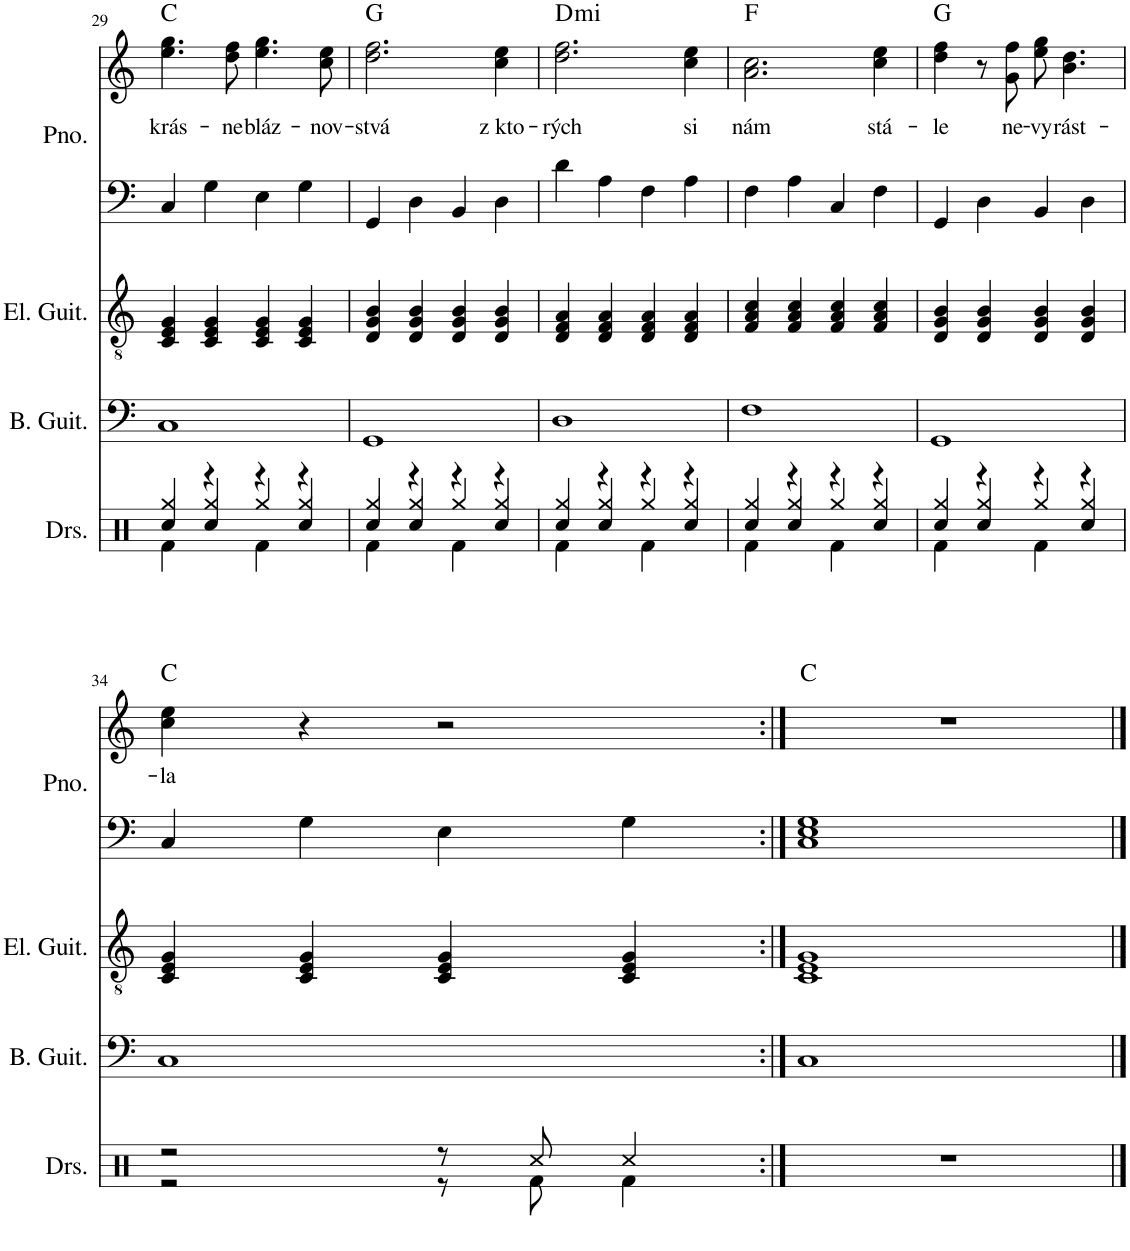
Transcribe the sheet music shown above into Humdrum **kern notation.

**kern	**kern	**kern	**kern	**kern	**text	**harte
*part4	*part3	*part2	*part1	*part1	*part1	*part1
*staff5	*staff4	*staff3	*staff2	*staff1	*staff1	*
*I"Bicia súprava	*I"Basová gitara	*I"Elektrická gitara	*I"Piano	*	*	*
*	*	*	*I'Pno.	*	*	*
!!LO:PB:g=z
*clefX	*clefF4	*clefGv2	*clefF4	*clefG2	*	*
*	*Trd7c12	*	*	*	*	*
*k[]	*k[]	*k[]	*k[]	*k[]	*	*
*M4/4	*M4/4	*M4/4	*M4/4	*M4/4	*	*
=29	=29	=29	=29	=29	=29	=29
*^	*	*	*	*	*	*
*	*^	*	*	*	*	*	*
!	!	!	!	!	!	!	!LO:LY:b	!
4Rcc/	4Rf\	4Rgg/	1C	4C/ 4E/ 4G/	4C/	4.ee\ 4.gg\	krás-	C:maj
4Rcc/	4r	4Rgg/	.	4C/ 4E/ 4G/	4G\	.	.	.
!	!	!	!	!	!	!	!LO:LY:b	!
.	.	.	.	.	.	8dd\ 8ff\	-ne	.
!	!	!	!	!	!	!	!LO:LY:b	!
4r	4Rf\	4Rgg/	.	4C/ 4E/ 4G/	4E\	4.ee\ 4.gg\	bláz-	.
4Rcc/	4r	4Rgg/	.	4C/ 4E/ 4G/	4G\	.	.	.
!	!	!	!	!	!	!	!LO:LY:b	!
.	.	.	.	.	.	8cc\ 8ee\	-nov-	.
=30	=30	=30	=30	=30	=30	=30	=30	=30
!	!	!	!	!	!	!	!LO:LY:b	!
4Rcc/	4Rf\	4Rgg/	1GG	4D/ 4G/ 4B/	4GG/	2.dd\ 2.ff\	-stvá	G:maj
4Rcc/	4r	4Rgg/	.	4D/ 4G/ 4B/	4D\	.	.	.
4r	4Rf\	4Rgg/	.	4D/ 4G/ 4B/	4BB/	.	.	.
!	!	!	!	!	!	!	!LO:LY:b	!
4Rcc/	4r	4Rgg/	.	4D/ 4G/ 4B/	4D\	4cc\ 4ee\	z kto-	.
=31	=31	=31	=31	=31	=31	=31	=31	=31
!	!	!	!	!	!	!	!LO:LY:b	!LO:H:kt=mi
4Rcc/	4Rf\	4Rgg/	1D	4D/ 4F/ 4A/	4d\	2.dd\ 2.ff\	-rých	D:min
4Rcc/	4r	4Rgg/	.	4D/ 4F/ 4A/	4A\	.	.	.
4r	4Rf\	4Rgg/	.	4D/ 4F/ 4A/	4F\	.	.	.
!	!	!	!	!	!	!	!LO:LY:b	!
4Rcc/	4r	4Rgg/	.	4D/ 4F/ 4A/	4A\	4cc\ 4ee\	si	.
=32	=32	=32	=32	=32	=32	=32	=32	=32
!	!	!	!	!	!	!	!LO:LY:b	!
4Rcc/	4Rf\	4Rgg/	1F	4F/ 4A/ 4c/	4F\	2.a\ 2.cc\	nám	F:maj
4Rcc/	4r	4Rgg/	.	4F/ 4A/ 4c/	4A\	.	.	.
4r	4Rf\	4Rgg/	.	4F/ 4A/ 4c/	4C/	.	.	.
!	!	!	!	!	!	!	!LO:LY:b	!
4Rcc/	4r	4Rgg/	.	4F/ 4A/ 4c/	4F\	4cc\ 4ee\	stá-	.
=33	=33	=33	=33	=33	=33	=33	=33	=33
!	!	!	!	!	!	!	!LO:LY:b	!
4Rcc/	4Rf\	4Rgg/	1GG	4D/ 4G/ 4B/	4GG/	4dd\ 4ff\	-le	G:maj
4Rcc/	4r	4Rgg/	.	4D/ 4G/ 4B/	4D\	8r	.	.
!	!	!	!	!	!	!	!LO:LY:b	!
.	.	.	.	.	.	8g\ 8ff\	ne-	.
!	!	!	!	!	!	!	!LO:LY:b	!
4r	4Rf\	4Rgg/	.	4D/ 4G/ 4B/	4BB/	8ee\ 8gg\	-vy-	.
!	!	!	!	!	!	!	!LO:LY:b	!
.	.	.	.	.	.	4.b\ 4.dd\	-rást-	.
4Rcc/	4r	4Rgg/	.	4D/ 4G/ 4B/	4D\	.	.	.
!!LO:LB:g=z
=34	=34	=34	=34	=34	=34	=34	=34	=34
!	!	!	!	!	!	!	!LO:LY:b	!
*	*v	*v	*	*	*	*	*	*
2r	2r	1C	4C/ 4E/ 4G/	4C/	4cc\ 4ee\	-la	C:maj
.	.	.	4C/ 4E/ 4G/	4G\	4r	.	.
8r	8r	.	4C/ 4E/ 4G/	4E\	2r	.	.
8Rcc/	8Rf\	.	.	.	.	.	.
4Rcc/	4Rf\	.	4C/ 4E/ 4G/	4G\	.	.	.
*v	*v	*	*	*	*	*	*
=35:|!	=35:|!	=35:|!	=35:|!	=35:|!	=35:|!	=35:|!
1r	1C	1C 1E 1G	1C 1E 1G	1r	.	C:maj
==	==	==	==	==	==	==
*-	*-	*-	*-	*-	*-	*-
